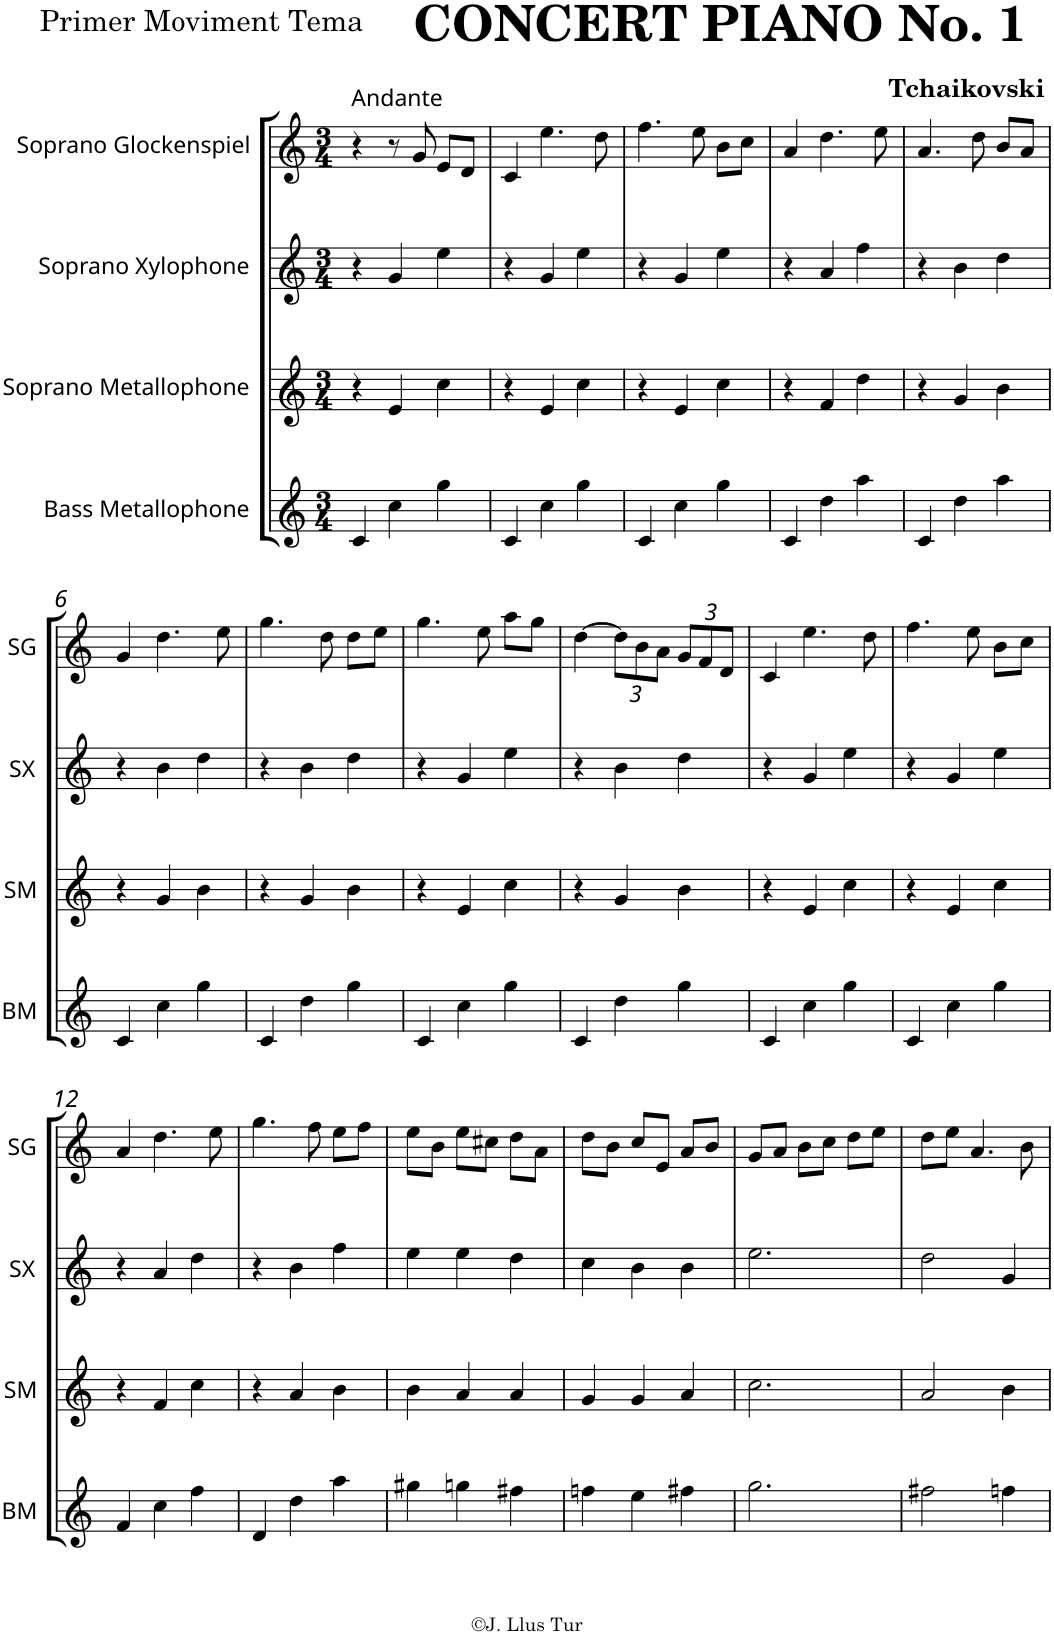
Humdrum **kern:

**kern	**kern	**kern	**kern
*part4	*part3	*part2	*part1
*staff4	*staff3	*staff2	*staff1
*I"Bass Metallophone	*I"Soprano Metallophone	*I"Soprano Xylophone	*I"Soprano Glockenspiel
*I'BM	*I'SM	*I'SX	*I'SG
*clefG2	*clefG2	*clefG2	*clefG2
*Trd7c12	*Trd-7c-12	*Trd-7c-12	*Trd-14c-24
*k[]	*k[]	*k[]	*k[]
*M3/4	*M3/4	*M3/4	*M3/4
=1	=1	=1	=1
!	!	!	!LO:TX:a:t=Andante
4c/	4r	4r	4r
4cc\	4e/	4g/	8r
.	.	.	8g/
4gg\	4cc\	4ee\	8e/L
.	.	.	8d/J
=2	=2	=2	=2
4c/	4r	4r	4c/
4cc\	4e/	4g/	4.ee\
4gg\	4cc\	4ee\	.
.	.	.	8dd\
=3	=3	=3	=3
4c/	4r	4r	4.ff\
4cc\	4e/	4g/	.
.	.	.	8ee\
4gg\	4cc\	4ee\	8b\L
.	.	.	8cc\J
=4	=4	=4	=4
4c/	4r	4r	4a/
4dd\	4f/	4a/	4.dd\
4aa\	4dd\	4ff\	.
.	.	.	8ee\
=5	=5	=5	=5
4c/	4r	4r	4.a/
4dd\	4g/	4b\	.
.	.	.	8dd\
4aa\	4b\	4dd\	8b/L
.	.	.	8a/J
!!LO:LB:g=z
=6	=6	=6	=6
4c/	4r	4r	4g/
4cc\	4g/	4b\	4.dd\
4gg\	4b\	4dd\	.
.	.	.	8ee\
=7	=7	=7	=7
4c/	4r	4r	4.gg\
4dd\	4g/	4b\	.
.	.	.	8dd\
4gg\	4b\	4dd\	8dd\L
.	.	.	8ee\J
=8	=8	=8	=8
4c/	4r	4r	4.gg\
4cc\	4e/	4g/	.
.	.	.	8ee\
4gg\	4cc\	4ee\	8aa\L
.	.	.	8gg\J
=9	=9	=9	=9
4c/	4r	4r	[4dd\
*	*	*	*Xbrackettup
4dd\	4g/	4b\	12dd\L]
.	.	.	12b\
.	.	.	12a\J
4gg\	4b\	4dd\	12g/L
.	.	.	12f/
.	.	.	12d/J
=10	=10	=10	=10
4c/	4r	4r	4c/
4cc\	4e/	4g/	4.ee\
4gg\	4cc\	4ee\	.
.	.	.	8dd\
=11	=11	=11	=11
4c/	4r	4r	4.ff\
4cc\	4e/	4g/	.
.	.	.	8ee\
4gg\	4cc\	4ee\	8b\L
.	.	.	8cc\J
!!LO:LB:g=z
=12	=12	=12	=12
4f/	4r	4r	4a/
4cc\	4f/	4a/	4.dd\
4ff\	4cc\	4dd\	.
.	.	.	8ee\
=13	=13	=13	=13
4d/	4r	4r	4.gg\
4dd\	4a/	4b\	.
.	.	.	8ff\
4aa\	4b\	4ff\	8ee\L
.	.	.	8ff\J
=14	=14	=14	=14
4gg#X\	4b\	4ee\	8ee\L
.	.	.	8b\J
4ggn\	4a/	4ee\	8ee\L
.	.	.	8cc#X\J
4ff#X\	4a/	4dd\	8dd\L
.	.	.	8a\J
=15	=15	=15	=15
4ffn\	4g/	4cc\	8dd\L
.	.	.	8b\J
4ee\	4g/	4b\	8cc/L
.	.	.	8e/J
4ff#X\	4a/	4b\	8a/L
.	.	.	8b/J
=16	=16	=16	=16
2.gg\	2.cc\	2.ee\	8g/L
.	.	.	8a/J
.	.	.	8b\L
.	.	.	8cc\J
.	.	.	8dd\L
.	.	.	8ee\J
=17	=17	=17	=17
2ff#X\	2a/	2dd\	8dd\L
.	.	.	8ee\J
.	.	.	4.a/
4ffn\	4b\	4g/	.
.	.	.	8b\
=	=	=	=
*-	*-	*-	*-
